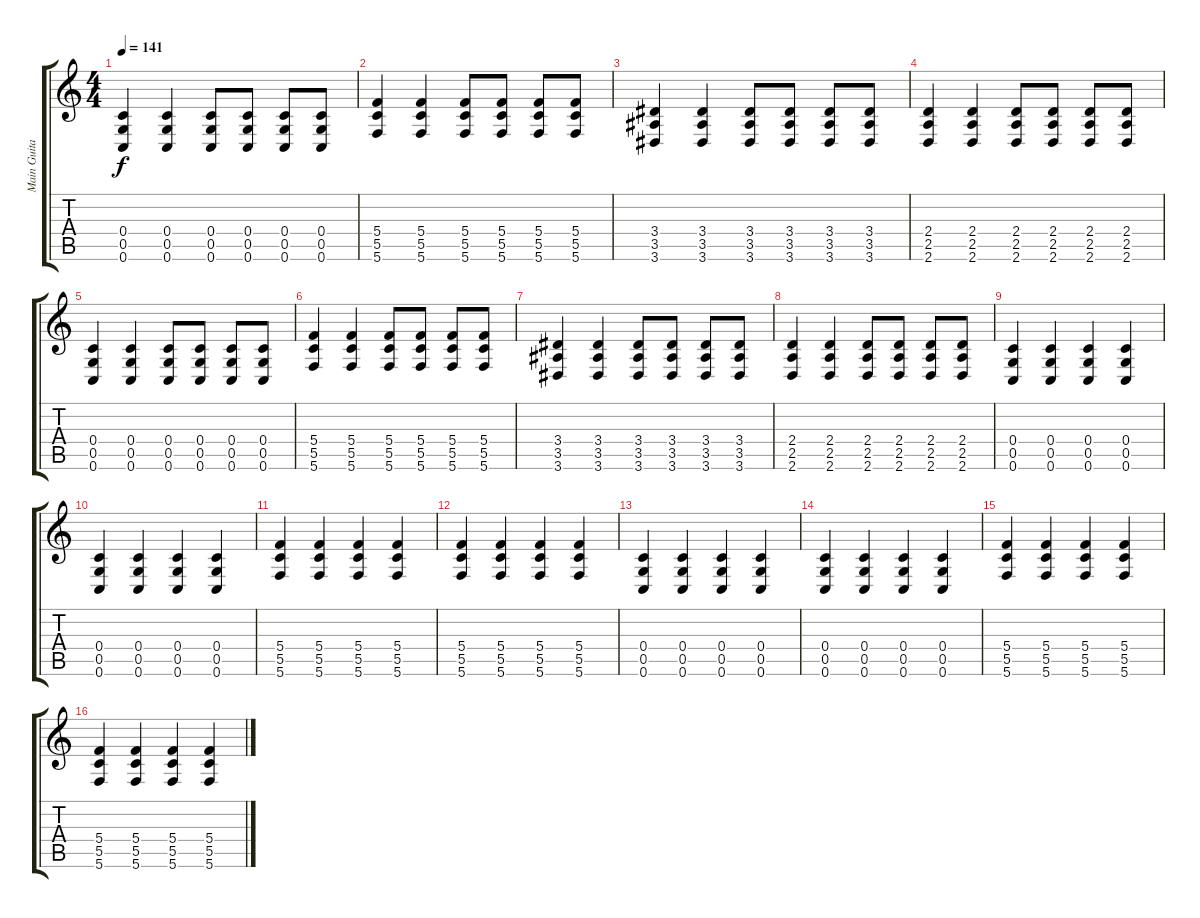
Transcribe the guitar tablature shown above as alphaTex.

\track ("Main Guitar" "Main Guita") {instrument distortionguitar}
\staff {score tabs}
\tuning (D4 A3 F3 C3 G2 C2) {hide}
\ts (4 4)
\tempo 141
\clef g2
\ks c
(0.4 0.5 0.6).4{dy f} (0.4 0.5 0.6).4 (0.4 0.5 0.6).8 (0.4 0.5 0.6).8 (0.4 0.5 0.6).8 (0.4 0.5 0.6).8 |
(5.4 5.5 5.6).4 (5.4 5.5 5.6).4 (5.4 5.5 5.6).8 (5.4 5.5 5.6).8 (5.4 5.5 5.6).8 (5.4 5.5 5.6).8 |
(3.4 3.5 3.6).4 (3.4 3.5 3.6).4 (3.4 3.5 3.6).8 (3.4 3.5 3.6).8 (3.4 3.5 3.6).8 (3.4 3.5 3.6).8 |
(2.4 2.5 2.6).4 (2.4 2.5 2.6).4 (2.4 2.5 2.6).8 (2.4 2.5 2.6).8 (2.4 2.5 2.6).8 (2.4 2.5 2.6).8 |
(0.4 0.5 0.6).4{volume 5} (0.4 0.5 0.6).4 (0.4 0.5 0.6).8 (0.4 0.5 0.6).8 (0.4 0.5 0.6).8 (0.4 0.5 0.6).8 |
(5.4 5.5 5.6).4 (5.4 5.5 5.6).4 (5.4 5.5 5.6).8 (5.4 5.5 5.6).8 (5.4 5.5 5.6).8 (5.4 5.5 5.6).8 |
(3.4 3.5 3.6).4 (3.4 3.5 3.6).4 (3.4 3.5 3.6).8 (3.4 3.5 3.6).8 (3.4 3.5 3.6).8 (3.4 3.5 3.6).8 |
(2.4 2.5 2.6).4 (2.4 2.5 2.6).4 (2.4 2.5 2.6).8 (2.4 2.5 2.6).8 (2.4 2.5 2.6).8 (2.4 2.5 2.6).8 |
(0.4 0.5 0.6).4 (0.4 0.5 0.6).4 (0.4 0.5 0.6).4 (0.4 0.5 0.6).4 |
(0.4 0.5 0.6).4 (0.4 0.5 0.6).4 (0.4 0.5 0.6).4 (0.4 0.5 0.6).4 |
(5.4 5.5 5.6).4 (5.4 5.5 5.6).4 (5.4 5.5 5.6).4 (5.4 5.5 5.6).4 |
(5.4 5.5 5.6).4 (5.4 5.5 5.6).4 (5.4 5.5 5.6).4 (5.4 5.5 5.6).4 |
(0.4 0.5 0.6).4{volume 10} (0.4 0.5 0.6).4 (0.4 0.5 0.6).4 (0.4 0.5 0.6).4 |
(0.4 0.5 0.6).4 (0.4 0.5 0.6).4 (0.4 0.5 0.6).4 (0.4 0.5 0.6).4 |
(5.4 5.5 5.6).4 (5.4 5.5 5.6).4 (5.4 5.5 5.6).4 (5.4 5.5 5.6).4 |
(5.4 5.5 5.6).4 (5.4 5.5 5.6).4 (5.4 5.5 5.6).4 (5.4 5.5 5.6).4
